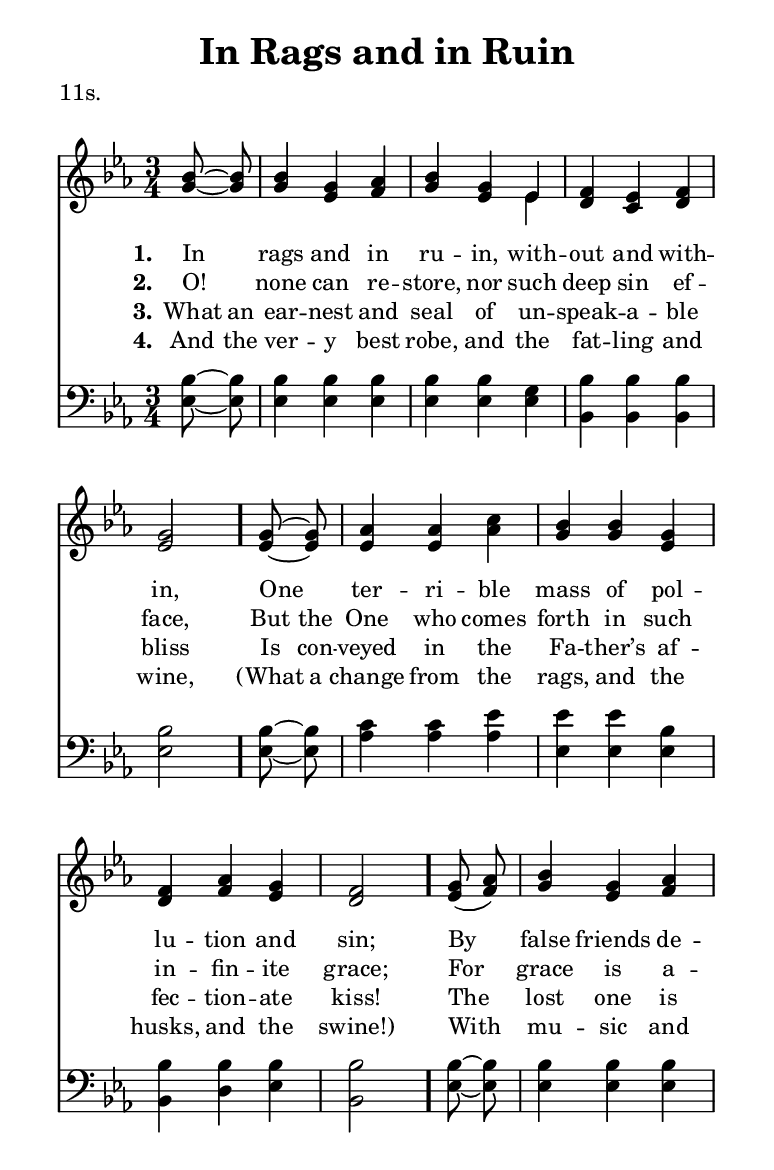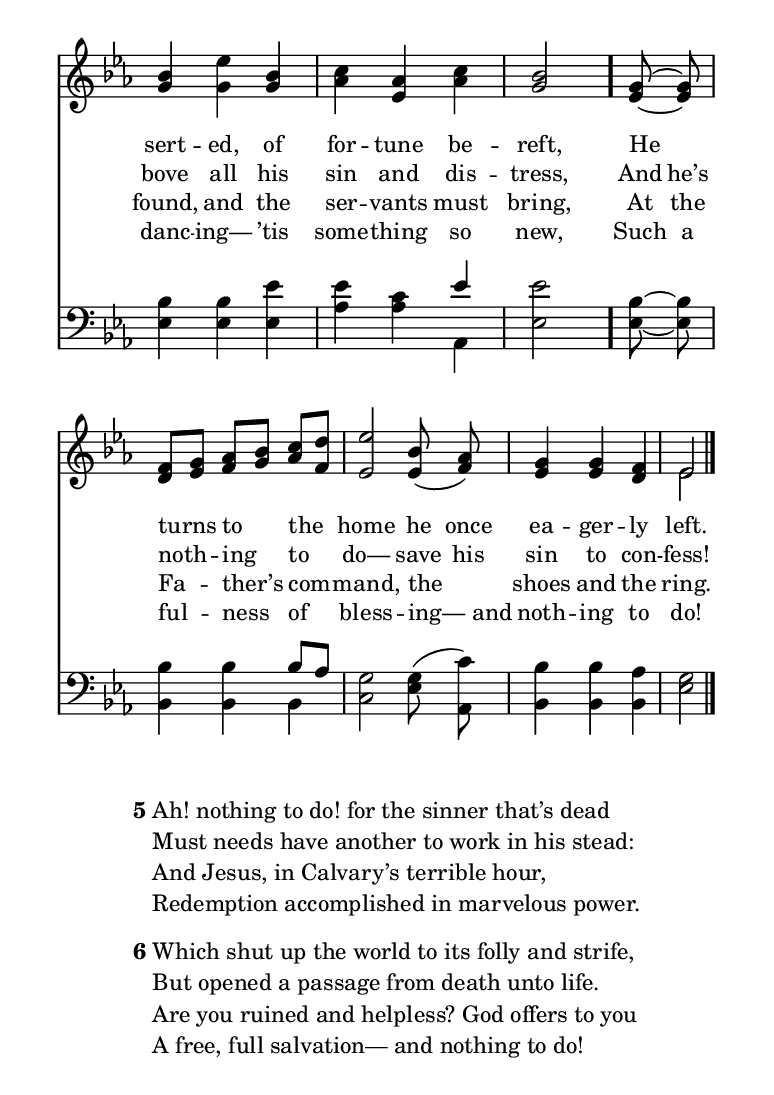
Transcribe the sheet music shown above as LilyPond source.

\include "common/global.ily"
\paper {
  \include "common/paper.ily"
  ragged-bottom = ##t
  ragged-last-bottom = ##t
  %systems-per-page = #(cond (is-eogsized 3) (#t #f))
  page-count = ##f
}

\header{
  hymnnumber = "26"
  title = "In Rags and in Ruin"
  tunename = "Comfort"
  meter = "11s."
  %poet = ""
  %composer = ""
  %copyright = ""
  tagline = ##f
}

% for fermata in MIDI
ta = { \tempo 4=90 }
tb = { \tempo 4=45 }

patternAA = { c8 ~ c8 | c4 c4 c4 | c4 c4 c4 | c4 c4 c4 | c2 }
patternAB = { c8( c8) | c4 c4 c4 | c4 c4 c4 | c4 c4 c4 | c2 }

patternBA = { c8 ~ c8 | c8[ c8] c8[ c8] c8[ c8] | c2 c8( c8) | c4 c4 c4 | c2 }
patternBB = { c8 ~ c8 | c4      c4      c8[ c8] | c2 c8( c8) | c4 c4 c4 | c2 }
patternBC = { c8 ~ c8 | c4      c4      c4      | c2 c8( c8) | c4 c4 c4 | c2 }

global = {
  \include "common/overrides.ily"
  \override Staff.TimeSignature.style = #'numbered
  \time 3/4
  \override Score.MetronomeMark.transparent = ##t % hide all fermata changes too
  \ta
  \key ees \major
  \partial 4
  \autoBeamOff
}

notesSoprano = {
\global
\relative c'' {

  \changePitch \patternAA { bes bes | bes g aes       | bes g ees   | f ees f | g   }
  \changePitch \patternAA { g g     | aes aes c       | bes bes g   | f aes g | f   }
  \changePitch \patternAB { g aes   | bes g aes       | bes ees bes | c aes c | bes }
  \changePitch \patternBA { g g     | f g aes bes c d | ees bes aes | g g f   | ees }

  \bar "|."

}
}

notesAlto = {
\global
\relative e' {

  \changePitch \patternAA { g g     | g ees f         | g ees ees | d c d       | ees }
  \changePitch \patternAA { ees ees | ees ees aes     | g g ees   | d f ees     | d   }
  \changePitch \patternAB { ees f   | g ees f         | g g g     | aes ees aes | g   }
  \changePitch \patternBA { ees ees | d ees f g aes f | ees ees f | ees ees d   | ees }

}
}

notesTenor = {
\global
\relative a {

  \changePitch \patternAA { bes bes | bes bes bes     | bes bes g   | bes bes bes | bes }
  \changePitch \patternAA { bes bes | c c ees         | ees ees bes | bes bes bes | bes }
  \changePitch \patternAA { bes bes | bes bes bes     | bes bes ees | ees c ees   | ees }
  \changePitch \patternBB { bes bes | bes bes bes aes | g g c       | bes bes aes | g   }

}
}

notesBass = {
\global
\relative f {

  \changePitch \patternAA { ees ees | ees ees ees | ees ees ees | bes bes bes  | ees  }
  \changePitch \patternAA { ees ees | aes aes aes | ees ees ees | bes d ees    | bes  }
  \changePitch \patternAA { ees ees | ees ees ees | ees ees ees | aes aes aes, | ees' }
  \changePitch \patternBC { ees ees | bes bes bes | c ees aes,  | bes bes bes  | ees  }

}
}

wordsA = \lyricmode {
\set stanza = "1."

In rags and in ru -- in, with -- out and with -- in, \bar "."
One ter -- ri -- ble mass of pol -- lu -- tion and sin; \bar "."
By false friends de -- sert -- ed, of for -- tune be -- reft, \bar "."
He turns to the home { \mon } he once { \moff } ea -- ger -- ly left. \bar "."

}

wordsB = \lyricmode {
\set stanza = "2."

O! none can re -- store, nor such deep sin ef -- face,
{ \mon } But the { \moff } One who comes forth in such in -- fin -- ite grace;
For grace is a -- bove all his sin and dis -- tress,
{ \mon } And he’s { \moff } noth -- ing to do— { \mon } save his { \moff } sin to con -- fess!

}

wordsC = \lyricmode {
\set stanza = "3."

{ \mon } What an { \moff } ear -- nest and seal of un -- speak -- a -- ble bliss
{ \mon } Is con -- veyed { \moff } in the Fa -- ther’s af -- fec -- tion -- ate kiss!
The lost one is found, and the ser -- vants must bring,
{ \mon } At the { \moff } Fa -- ther’s com -- mand, the shoes and the ring.

}

wordsD = \lyricmode {
\set stanza = "4."

{ \mon } And the { \moff } ver -- y best robe, and the fat -- ling and wine,
{ \mon } (What a { \moff } change from the rags, and the husks, and the swine!)
With mu -- sic and danc -- ing— ’tis some -- thing so new,
{ \mon } Such a { \moff } ful -- ness of bless -- ing— and noth -- ing to do!

}

wordsE = \markuplist {

\line { Ah! nothing to do! for the sinner that’s dead }
\line { Must needs have another to work in his stead: }
\line { And Jesus, in Calvary’s terrible hour,        }
\line { Redemption accomplished in marvelous power.   }

}

wordsF = \markuplist {

\line { Which shut up the world to its folly and strife, }
\line { But opened a passage from death unto life.       }
\line { Are you ruined and helpless? God offers to you   }
\line { A free, full salvation— and nothing to do!       }

}

\score {
  \context ChoirStaff <<
    \context Staff = upper <<
      \set Staff.autoBeaming = ##f
      \set ChoirStaff.systemStartDelimiter = #'SystemStartBar
      \set ChoirStaff.printPartCombineTexts = ##f
      \partcombine #'(2 . 9) \notesSoprano \notesAlto
      \context NullVoice = sopranos { \voiceOne << \notesSoprano >> }
      \context NullVoice = altos { \voiceTwo << \notesAlto >> }
      \context Lyrics = one   \lyricsto sopranos \wordsA
      \context Lyrics = two   \lyricsto sopranos \wordsB
      \context Lyrics = three \lyricsto sopranos \wordsC
      \context Lyrics = four  \lyricsto sopranos \wordsD
      %\context Lyrics = five  \lyricsto sopranos \wordsE
    >>
    \context Staff = men <<
      \set Staff.autoBeaming = ##f
      \clef bass
      \set ChoirStaff.printPartCombineTexts = ##f
      \partcombine #'(2 . 9) \notesTenor \notesBass
      \context NullVoice = tenors { \voiceOne << \notesTenor >> }
      \context NullVoice = basses { \voiceTwo << \notesBass >> }
    >>
  >>
  \layout {
    \include "common/layout.ily"
  }
  \midi{
    \include "common/midi.ily"
  }
}

\markup { \fill-line { \column {
  \line{ \bold 5 \column { \wordsE } } \combine \null \vspace #0.4
  \line{ \bold 6 \column { \wordsF } } %\combine \null \vspace #0.4
} } }

\version "2.19.49"  % necessary for upgrading to future LilyPond versions.

% vi:set et ts=2 sw=2 ai nocindent syntax=lilypond:
